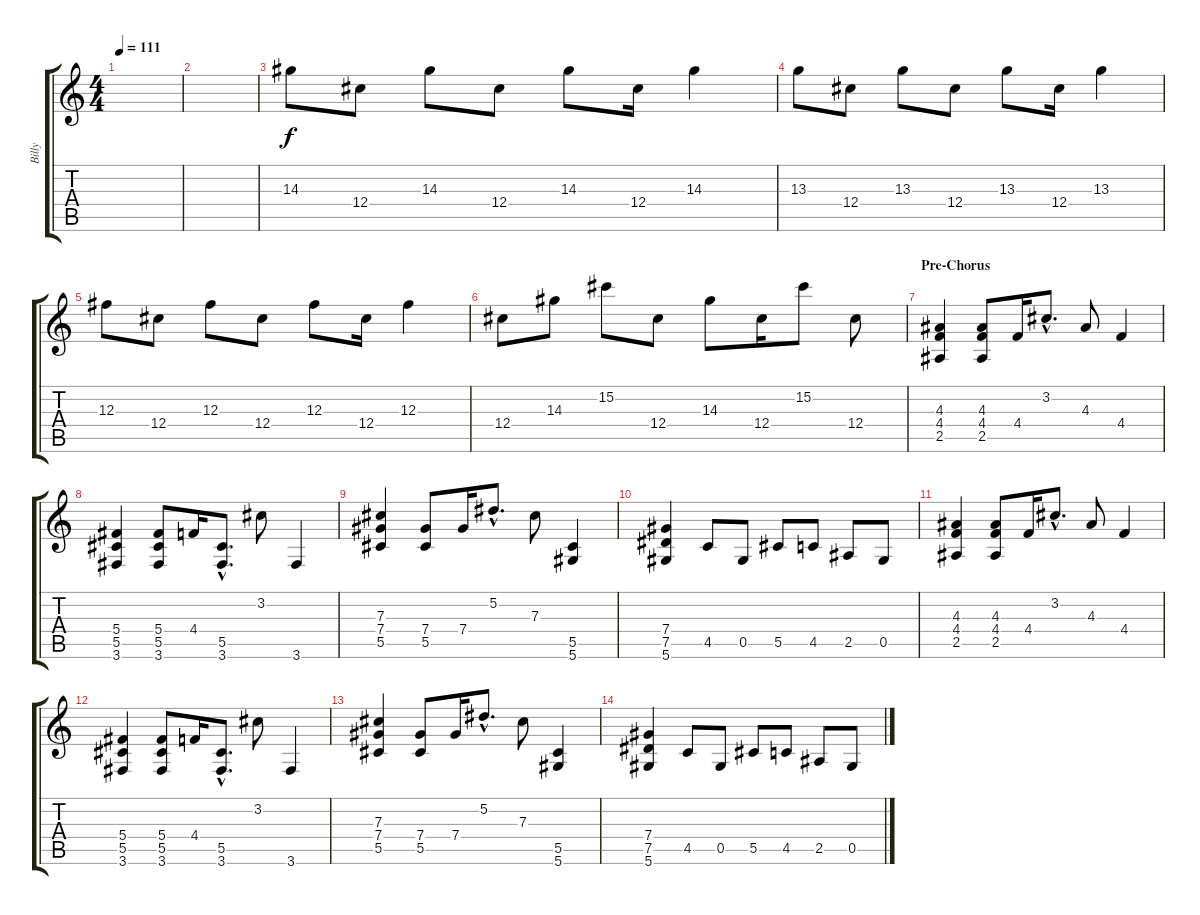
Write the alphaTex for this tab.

\track ("Billy" "Billy") {instrument overdrivenguitar}
\staff {score tabs}
\tuning (Eb4 Bb3 Gb3 Db3 Ab2 Eb2) {hide}
\ts (4 4)
\tempo 111
\clef g2
\ks c
|
|
14.3.8{volume 12 instrument electricguitarclean} 12.4.8 14.3.8 12.4.8 14.3.8 12.4.16 14.3.4 |
13.3.8 12.4.8 13.3.8 12.4.8 13.3.8 12.4.16 13.3.4 |
12.3.8 12.4.8 12.3.8 12.4.8 12.3.8 12.4.16 12.3.4 |
12.4.8 14.3.8 15.2.8 12.4.8 14.3.8 12.4.16 15.2.8 12.4.8 |
\section ("" "Pre-Chorus")
(4.3 4.4 2.5).4{volume 16 instrument overdrivenguitar} (4.3 4.4 2.5).8 4.4.16 3.2{hac}.8{d} 4.3.8 4.4.4 |
(5.4 5.5 3.6).4 (5.4 5.5 3.6).8 4.4.16 (5.5{hac} 3.6{hac}).8{d} 3.2.8 3.6.4 |
(7.3 7.4 5.5).4 (7.4 5.5).8 7.4.16 5.2{hac}.8{d} 7.3.8 (5.5 5.6).4 |
(7.4 7.5 5.6).4 4.5.8 0.5.8 5.5.8 4.5.8 2.5.8 0.5.8 |
(4.3 4.4 2.5).4 (4.3 4.4 2.5).8 4.4.16 3.2{hac}.8{d} 4.3.8 4.4.4 |
(5.4 5.5 3.6).4 (5.4 5.5 3.6).8 4.4.16 (5.5{hac} 3.6{hac}).8{d} 3.2.8 3.6.4 |
(7.3 7.4 5.5).4 (7.4 5.5).8 7.4.16 5.2{hac}.8{d} 7.3.8 (5.5 5.6).4 |
(7.4 7.5 5.6).4 4.5.8 0.5.8 5.5.8 4.5.8 2.5.8 0.5.8
